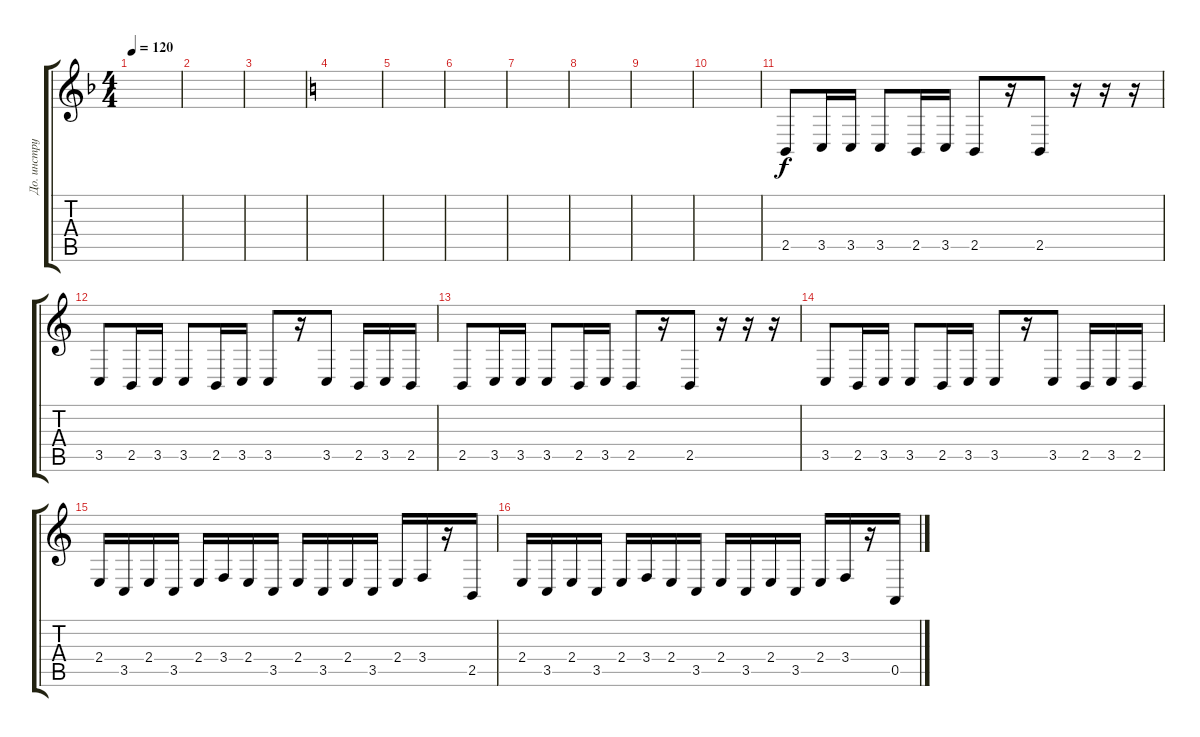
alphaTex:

\track ("До. инструмент" "До. инстру") {instrument lead7fifths}
\staff {score tabs}
\tuning (E4 B3 G3 D3 A2 E2) {hide}
\ts (4 4)
\tempo 120
\clef g2
\ks dminor
|
|
|
\ks c
|
|
|
|
|
|
|
2.5.8 3.5.16 3.5.16 3.5.8 2.5.16 3.5.16 2.5.8 r.16 2.5.8 r.16 r.16 r.16 |
3.5.8 2.5.16 3.5.16 3.5.8 2.5.16 3.5.16 3.5.8 r.16 3.5.8 2.5.16 3.5.16 2.5.16 |
2.5.8 3.5.16 3.5.16 3.5.8 2.5.16 3.5.16 2.5.8 r.16 2.5.8 r.16 r.16 r.16 |
3.5.8 2.5.16 3.5.16 3.5.8 2.5.16 3.5.16 3.5.8 r.16 3.5.8 2.5.16 3.5.16 2.5.16 |
2.4.16 3.5.16 2.4.16 3.5.16 2.4.16 3.4.16 2.4.16 3.5.16 2.4.16 3.5.16 2.4.16 3.5.16 2.4.16 3.4.16 r.16 2.5.16 |
2.4.16 3.5.16 2.4.16 3.5.16 2.4.16 3.4.16 2.4.16 3.5.16 2.4.16 3.5.16 2.4.16 3.5.16 2.4.16 3.4.16 r.16 0.5.16
